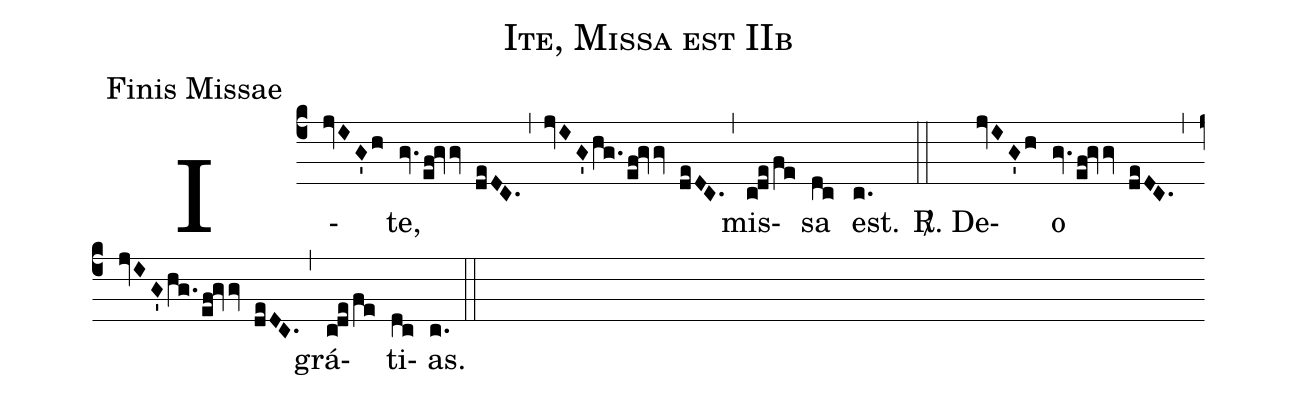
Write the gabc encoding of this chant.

name:Ite, Missa est IIb;
office-part:Finis Missae;
%%
(c4) I(jvIG'h)te,(gv.!/ef!gvv! deDC.) (,) (jvIG'hg./ef!gvv! deDC.) (,) mis(c!de!/fe)sa(dc) est.(c.) (::)
%
<sp>R/</sp>. De(jvIG'h)o(gv.!/ef!gvv! deDC.) (,) (jvIG'hg./ef!gvv! deDC.) (,) grá(c!de!/fe)ti(dc)as.(c.) (::)
